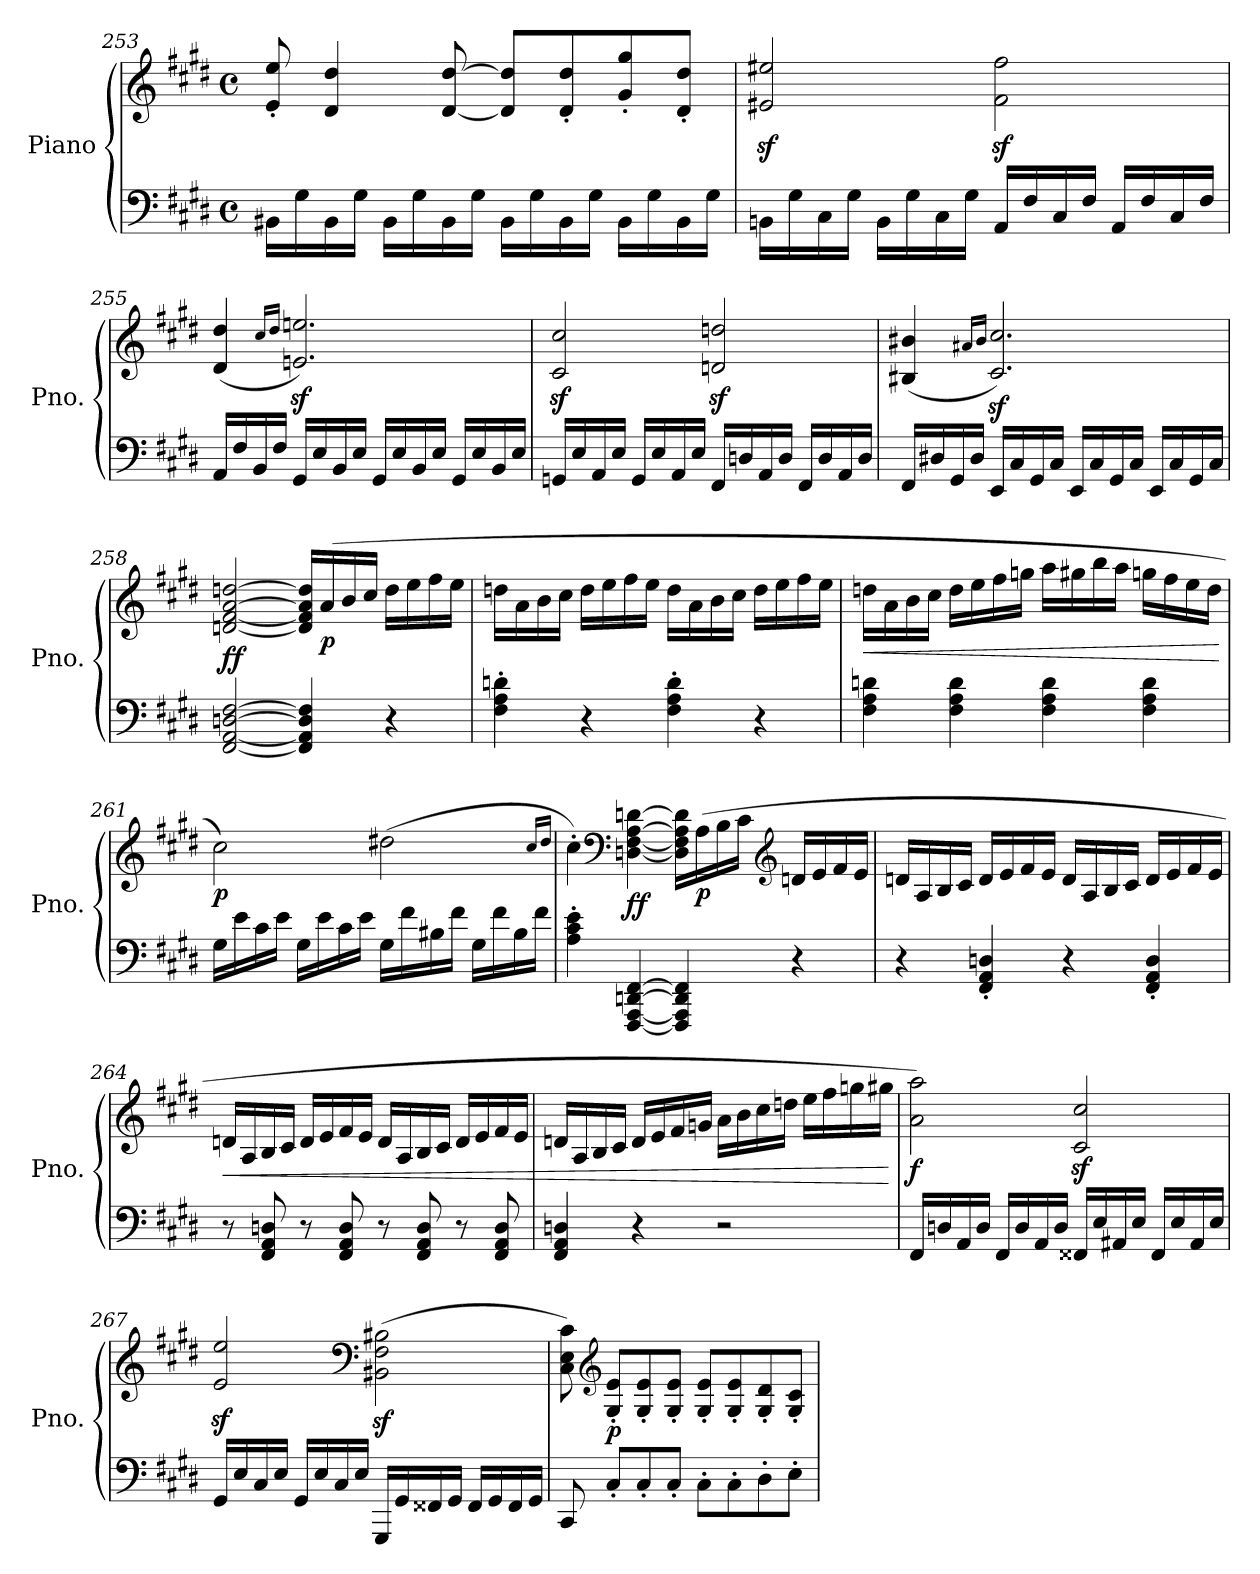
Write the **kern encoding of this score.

**kern	**kern	**dynam
*part1	*part1	*part1
*staff2	*staff1	*staff1/2
*I"Piano	*	*
*I'Pno.	*	*
*clefF4	*clefG2	*
*k[f#c#g#d#]	*k[f#c#g#d#]	*
*M4/4	*M4/4	*
*met(c)	*met(c)	*
=253	=253	=253
16BB#X\LL	8e/' 8ee/'	.
16G#\	.	.
16BB#\	4d#/ 4dd#/	.
16G#\JJ	.	.
16BB#\LL	.	.
16G#\	.	.
16BB#\	[8d#/ [8dd#/	.
16G#\JJ	.	.
16BB#\LL	8d#/] 8dd#/]L	.
16G#\	.	.
16BB#\	8d#/' 8dd#/'	.
16G#\JJ	.	.
16BB#\LL	8g#/' 8gg#/'	.
16G#\	.	.
16BB#\	8d#/' 8dd#/'J	.
16G#\JJ	.	.
=254	=254	=254
16BBn\LL	2e#X/z< 2ee#X/z<	.
16G#\	.	.
16C#\	.	.
16G#\JJ	.	.
16BB\LL	.	.
16G#\	.	.
16C#\	.	.
16G#\JJ	.	.
16AA/LL	2f#\z< 2ff#\z<	.
16F#/	.	.
16C#/	.	.
16F#/JJ	.	.
16AA/LL	.	.
16F#/	.	.
16C#/	.	.
16F#/JJ	.	.
!!LO:PB:g=z
=255	=255	=255
16AA/LL	(4d#/ 4dd#/	.
16F#/	.	.
16BB/	.	.
16F#/JJ	.	.
.	16qcc#/LL	.
.	16qdd#/JJ	.
16GG#/LL	2.en/z< 2.een/z<)	.
16E/	.	.
16BB/	.	.
16E/JJ	.	.
16GG#/LL	.	.
16E/	.	.
16BB/	.	.
16E/JJ	.	.
16GG#/LL	.	.
16E/	.	.
16BB/	.	.
16E/JJ	.	.
=256	=256	=256
16GGn/LL	2c#/z< 2cc#/z<	.
16E/	.	.
16AA/	.	.
16E/JJ	.	.
16GG/LL	.	.
16E/	.	.
16AA/	.	.
16E/JJ	.	.
16FF#/LL	2dn/z< 2ddn/z<	.
16Dn/	.	.
16AA/	.	.
16D/JJ	.	.
16FF#/LL	.	.
16D/	.	.
16AA/	.	.
16D/JJ	.	.
=257	=257	=257
16FF#/LL	(4B#X/ 4b#X/	.
16D#X/	.	.
16GG#/	.	.
16D#/JJ	.	.
.	16qa#X/LL	.
.	16qb#/JJ	.
16EE/LL	2.c#/z< 2.cc#/z<)	.
16C#/	.	.
16GG#/	.	.
16C#/JJ	.	.
16EE/LL	.	.
16C#/	.	.
16GG#/	.	.
16C#/JJ	.	.
16EE/LL	.	.
16C#/	.	.
16GG#/	.	.
16C#/JJ	.	.
=258	=258	=258
!	!	!LO:DY:b
[2FF#/ [2AA/ [2Dn/ [2F#/	[2dn/ [2f#/ [2a/ [2ddn/	ff
4FF#/] 4AA/] 4D/] 4F#/]	16d/] 16f#/] 16a/] 16dd/]LL	.
!	!	!LO:DY:b
.	(16a/	p
.	16b/	.
.	16cc#/JJ	.
4r	16dd\LL	.
.	16ee\	.
.	16ff#\	.
.	16ee\JJ	.
!!LO:LB:g=z
=259	=259	=259
4F#\' 4A\' 4dn\'	16ddn\LL	.
.	16a\	.
.	16b\	.
.	16cc#\JJ	.
4r	16dd\LL	.
.	16ee\	.
.	16ff#\	.
.	16ee\JJ	.
4F#\' 4A\' 4d\'	16dd\LL	.
.	16a\	.
.	16b\	.
.	16cc#\JJ	.
4r	16dd\LL	.
.	16ee\	.
.	16ff#\	.
.	16ee\JJ	.
=260	=260	=260
!	!	!LO:HP:b
4F#\ 4A\ 4dn\	16ddn\LL	<
.	16a\	.
.	16b\	.
.	16cc#\JJ	.
4F#\ 4A\ 4d\	16dd\LL	.
.	16ee\	.
.	16ff#\	.
.	16ggn\JJ	.
4F#\ 4A\ 4d\	16aa\LL	.
.	16gg#X\	.
.	16bb\	.
.	16aa\JJ	.
4F#\ 4A\ 4d\	16ggn\LL	.
.	16ff#\	.
.	16ee\	.
.	16dd\JJ	.
.	.	[
=261	=261	=261
!	!	!LO:DY:b
16G#\LL	2cc#\)	p
16e\	.	.
16c#\	.	.
16e\JJ	.	.
16G#\LL	.	.
16e\	.	.
16c#\	.	.
16e\JJ	.	.
16G#\LL	(2dd#X\	.
16f#\	.	.
16B#X\	.	.
16f#\JJ	.	.
16G#\LL	.	.
16f#\	.	.
16B#\	.	.
16f#\JJ	.	.
.	16qcc#/LL	.
.	16qdd#/JJ	.
!!LO:LB:g=z
=262	=262	=262
4A\' 4c#\' 4e\'	4cc#'\)	.
*	*clefF4	*
!	!	!LO:DY:b
[4FFF#/ [4AAA/ [4DDn/ [4FF#/	[4Dn\ [4F#\ [4A\ [4dn\	ff
4FFF#/] 4AAA/] 4DD/] 4FF#/]	16D\] 16F#\] 16A\] 16d\]LL	.
!	!	!LO:DY:b
.	(16A\	p
.	16B\	.
.	16c#\JJ	.
*	*clefG2	*
4r	16dn/LL	.
.	16e/	.
.	16f#/	.
.	16e/JJ	.
=263	=263	=263
4r	16dn/LL	.
.	16A/	.
.	16B/	.
.	16c#/JJ	.
4FF#/' 4AA/' 4Dn/'	16d/LL	.
.	16e/	.
.	16f#/	.
.	16e/JJ	.
4r	16d/LL	.
.	16A/	.
.	16B/	.
.	16c#/JJ	.
4FF#/' 4AA/' 4D/'	16d/LL	.
.	16e/	.
.	16f#/	.
.	16e/JJ	.
=264	=264	=264
!	!	!LO:HP:b
8r	16dn/LL	<
.	16A/	.
8FF#/ 8AA/ 8Dn/	16B/	.
.	16c#/JJ	.
8r	16d/LL	.
.	16e/	.
8FF#/ 8AA/ 8D/	16f#/	.
.	16e/JJ	.
8r	16d/LL	.
.	16A/	.
8FF#/ 8AA/ 8D/	16B/	.
.	16c#/JJ	.
8r	16d/LL	.
.	16e/	.
8FF#/ 8AA/ 8D/	16f#/	.
.	16e/JJ	.
!!LO:LB:g=z
=265	=265	=265
4FF#/ 4AA/ 4Dn/	16dn/LL	.
.	16A/	.
.	16B/	.
.	16c#/JJ	.
4r	16d/LL	.
.	16e/	.
.	16f#/	.
.	16gn/JJ	.
2r	16a\LL	.
.	16b\	.
.	16cc#\	.
.	16ddn\JJ	.
.	16ee\LL	.
.	16ff#\	.
.	16ggn\	.
.	16gg#X\JJ	.
.	.	[
=266	=266	=266
!	!	!LO:DY:b
16FF#/LL	2a\ 2aa\)	f
16Dn/	.	.
16AA/	.	.
16D/JJ	.	.
16FF#/LL	.	.
16D/	.	.
16AA/	.	.
16D/JJ	.	.
16FF##X/LL	2c#/z< 2cc#/z<	.
16E/	.	.
16AA#X/	.	.
16E/JJ	.	.
16FF##/LL	.	.
16E/	.	.
16AA#/	.	.
16E/JJ	.	.
=267	=267	=267
16GG#/LL	2e/z< 2ee/z<	.
16E/	.	.
16C#/	.	.
16E/JJ	.	.
16GG#/LL	.	.
16E/	.	.
16C#/	.	.
16E/JJ	.	.
*	*clefF4	*
16GGG#/LL	(2BB#X\z< 2F#\z< 2B#X\z<	.
16GG#/	.	.
16FF##X/	.	.
16GG#/JJ	.	.
16FF##/LL	.	.
16GG#/	.	.
16FF##/	.	.
16GG#/JJ	.	.
!!LO:LB:g=z
=268	=268	=268
8CC#/	8C#\ 8E\ 8c#\)	.
*	*clefG2	*
!	!	!LO:DY:b
8C#'/L	8G#/' 8e/'L	p
8C#'/	8G#/' 8e/'	.
8C#'/J	8G#/' 8e/'J	.
8C#'\L	8G#/' 8e/'L	.
8C#'\	8G#/' 8e/'	.
8D#'\	8G#/' 8d#/'	.
8E'\J	8G#/' 8c#/'J	.
=	=	=
*-	*-	*-
